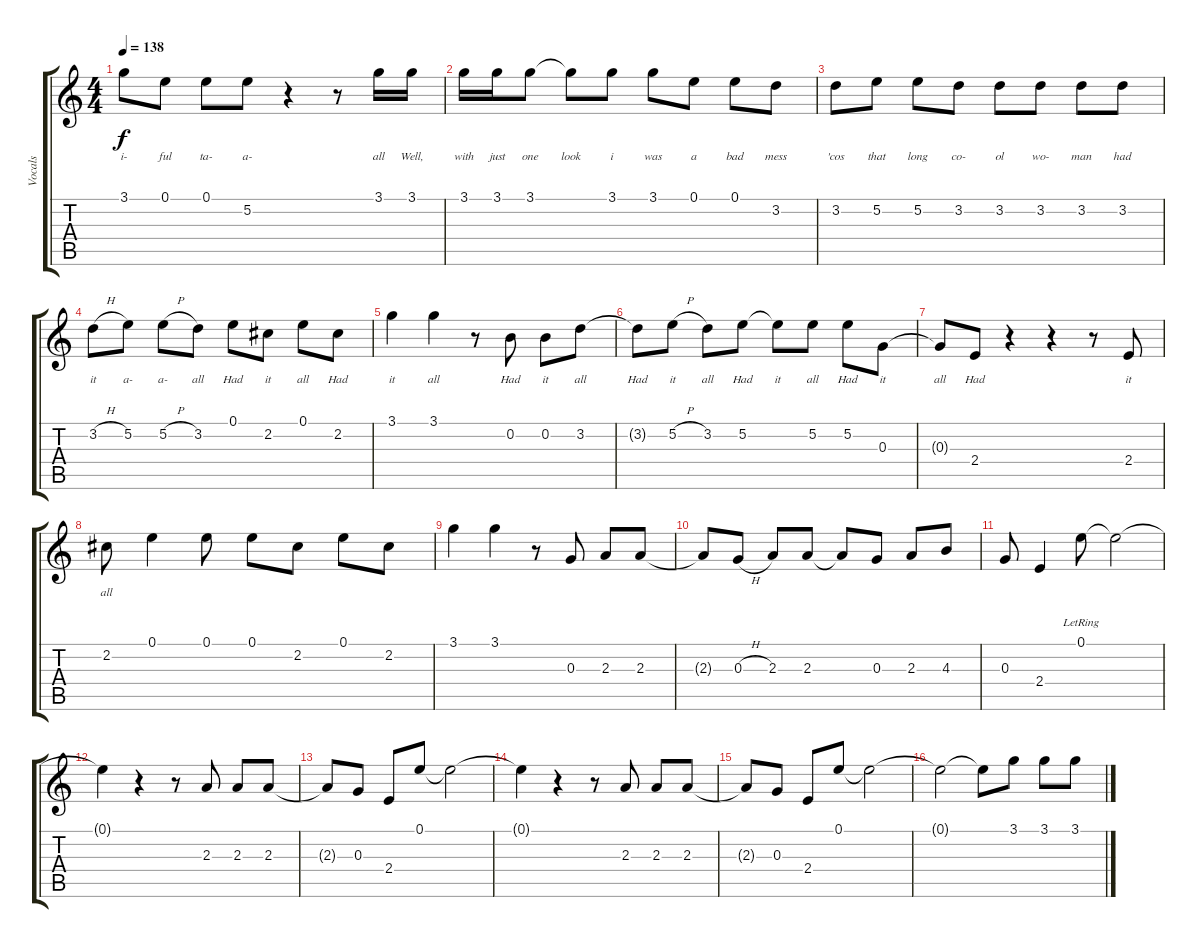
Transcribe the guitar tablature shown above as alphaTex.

\track ("Vocals" "Vocals") {instrument distortionguitar}
\staff {score tabs}
\tuning (E4 B3 G3 D3 A2 E2) {hide}
\ts (4 4)
\tempo 138
\clef g2
\ks c
3.1.8{lyrics (0 "i-") lyrics (1 "") lyrics (2 "") lyrics (3 "") lyrics (4 "") dy f} 0.1.8{lyrics (0 "ful") lyrics (1 "") lyrics (2 "") lyrics (3 "") lyrics (4 "")} 0.1.8{lyrics (0 "ta-") lyrics (1 "") lyrics (2 "") lyrics (3 "") lyrics (4 "")} 5.2.8{lyrics (0 "a-") lyrics (1 "") lyrics (2 "") lyrics (3 "") lyrics (4 "")} r.4 r.8 3.1.16{lyrics (0 "all") lyrics (1 "") lyrics (2 "") lyrics (3 "") lyrics (4 "")} 3.1.16{lyrics (0 "Well,") lyrics (1 "") lyrics (2 "") lyrics (3 "") lyrics (4 "")} |
3.1.16{lyrics (0 "with") lyrics (1 "") lyrics (2 "") lyrics (3 "") lyrics (4 "")} 3.1.16{lyrics (0 "just") lyrics (1 "") lyrics (2 "") lyrics (3 "") lyrics (4 "")} 3.1.8{lyrics (0 "one") lyrics (1 "") lyrics (2 "") lyrics (3 "") lyrics (4 "")} 3.1{t}.8{lyrics (0 "look") lyrics (1 "") lyrics (2 "") lyrics (3 "") lyrics (4 "")} 3.1.8{lyrics (0 "i") lyrics (1 "") lyrics (2 "") lyrics (3 "") lyrics (4 "")} 3.1.8{lyrics (0 "was") lyrics (1 "") lyrics (2 "") lyrics (3 "") lyrics (4 "")} 0.1.8{lyrics (0 "a") lyrics (1 "") lyrics (2 "") lyrics (3 "") lyrics (4 "")} 0.1.8{lyrics (0 "bad") lyrics (1 "") lyrics (2 "") lyrics (3 "") lyrics (4 "")} 3.2.8{lyrics (0 "mess") lyrics (1 "") lyrics (2 "") lyrics (3 "") lyrics (4 "")} |
3.2.8{lyrics (0 "'cos") lyrics (1 "") lyrics (2 "") lyrics (3 "") lyrics (4 "")} 5.2.8{lyrics (0 "that") lyrics (1 "") lyrics (2 "") lyrics (3 "") lyrics (4 "")} 5.2.8{lyrics (0 "long") lyrics (1 "") lyrics (2 "") lyrics (3 "") lyrics (4 "")} 3.2.8{lyrics (0 "co-") lyrics (1 "") lyrics (2 "") lyrics (3 "") lyrics (4 "")} 3.2.8{lyrics (0 "ol") lyrics (1 "") lyrics (2 "") lyrics (3 "") lyrics (4 "")} 3.2.8{lyrics (0 "wo-") lyrics (1 "") lyrics (2 "") lyrics (3 "") lyrics (4 "")} 3.2.8{lyrics (0 "man") lyrics (1 "") lyrics (2 "") lyrics (3 "") lyrics (4 "")} 3.2.8{lyrics (0 "had") lyrics (1 "") lyrics (2 "") lyrics (3 "") lyrics (4 "")} |
3.2{h}.8{lyrics (0 "it") lyrics (1 "") lyrics (2 "") lyrics (3 "") lyrics (4 "")} 5.2.8{lyrics (0 "a-") lyrics (1 "") lyrics (2 "") lyrics (3 "") lyrics (4 "")} 5.2{h}.8{lyrics (0 "a-") lyrics (1 "") lyrics (2 "") lyrics (3 "") lyrics (4 "")} 3.2.8{lyrics (0 "all") lyrics (1 "") lyrics (2 "") lyrics (3 "") lyrics (4 "")} 0.1.8{lyrics (0 "Had") lyrics (1 "") lyrics (2 "") lyrics (3 "") lyrics (4 "")} 2.2.8{lyrics (0 "it") lyrics (1 "") lyrics (2 "") lyrics (3 "") lyrics (4 "")} 0.1.8{lyrics (0 "all") lyrics (1 "") lyrics (2 "") lyrics (3 "") lyrics (4 "")} 2.2.8{lyrics (0 "Had") lyrics (1 "") lyrics (2 "") lyrics (3 "") lyrics (4 "")} |
3.1.4{lyrics (0 "it") lyrics (1 "") lyrics (2 "") lyrics (3 "") lyrics (4 "")} 3.1.4{lyrics (0 "all") lyrics (1 "") lyrics (2 "") lyrics (3 "") lyrics (4 "")} r.8 0.2.8{lyrics (0 "Had") lyrics (1 "") lyrics (2 "") lyrics (3 "") lyrics (4 "")} 0.2.8{lyrics (0 "it") lyrics (1 "") lyrics (2 "") lyrics (3 "") lyrics (4 "")} 3.2.8{lyrics (0 "all") lyrics (1 "") lyrics (2 "") lyrics (3 "") lyrics (4 "")} |
3.2{t}.8{lyrics (0 "Had") lyrics (1 "") lyrics (2 "") lyrics (3 "") lyrics (4 "")} 5.2{h}.8{lyrics (0 "it") lyrics (1 "") lyrics (2 "") lyrics (3 "") lyrics (4 "")} 3.2.8{lyrics (0 "all") lyrics (1 "") lyrics (2 "") lyrics (3 "") lyrics (4 "")} 5.2.8{lyrics (0 "Had") lyrics (1 "") lyrics (2 "") lyrics (3 "") lyrics (4 "")} 5.2{t}.8{lyrics (0 "it") lyrics (1 "") lyrics (2 "") lyrics (3 "") lyrics (4 "")} 5.2.8{lyrics (0 "all") lyrics (1 "") lyrics (2 "") lyrics (3 "") lyrics (4 "")} 5.2.8{lyrics (0 "Had") lyrics (1 "") lyrics (2 "") lyrics (3 "") lyrics (4 "")} 0.3.8{lyrics (0 "it") lyrics (1 "") lyrics (2 "") lyrics (3 "") lyrics (4 "")} |
0.3{t}.8{lyrics (0 "all") lyrics (1 "") lyrics (2 "") lyrics (3 "") lyrics (4 "")} 2.4.8{lyrics (0 "Had") lyrics (1 "") lyrics (2 "") lyrics (3 "") lyrics (4 "")} r.4 r.4 r.8 2.4.8{lyrics (0 "it") lyrics (1 "") lyrics (2 "") lyrics (3 "") lyrics (4 "")} |
2.2.8{lyrics (0 "all") lyrics (1 "") lyrics (2 "") lyrics (3 "") lyrics (4 "")} 0.1.4 0.1.8 0.1.8 2.2.8 0.1.8 2.2.8 |
3.1.4 3.1.4 r.8 0.3.8 2.3.8 2.3.8 |
2.3{t}.8 0.3{h}.8 2.3.8 2.3.8 2.3{t}.8 0.3.8 2.3.8 4.3.8 |
0.3.8 2.4.4 0.1{lr}.8 0.1{t}.2 |
0.1{t}.4 r.4 r.8 2.3.8 2.3.8 2.3.8 |
2.3{t}.8 0.3.8 2.4.8 0.1.8 0.1{t}.2 |
0.1{t}.4 r.4 r.8 2.3.8 2.3.8 2.3.8 |
2.3{t}.8 0.3.8 2.4.8 0.1.8 0.1{t}.2 |
0.1{t}.2 0.1{t}.8 3.1.8 3.1.8 3.1.8
